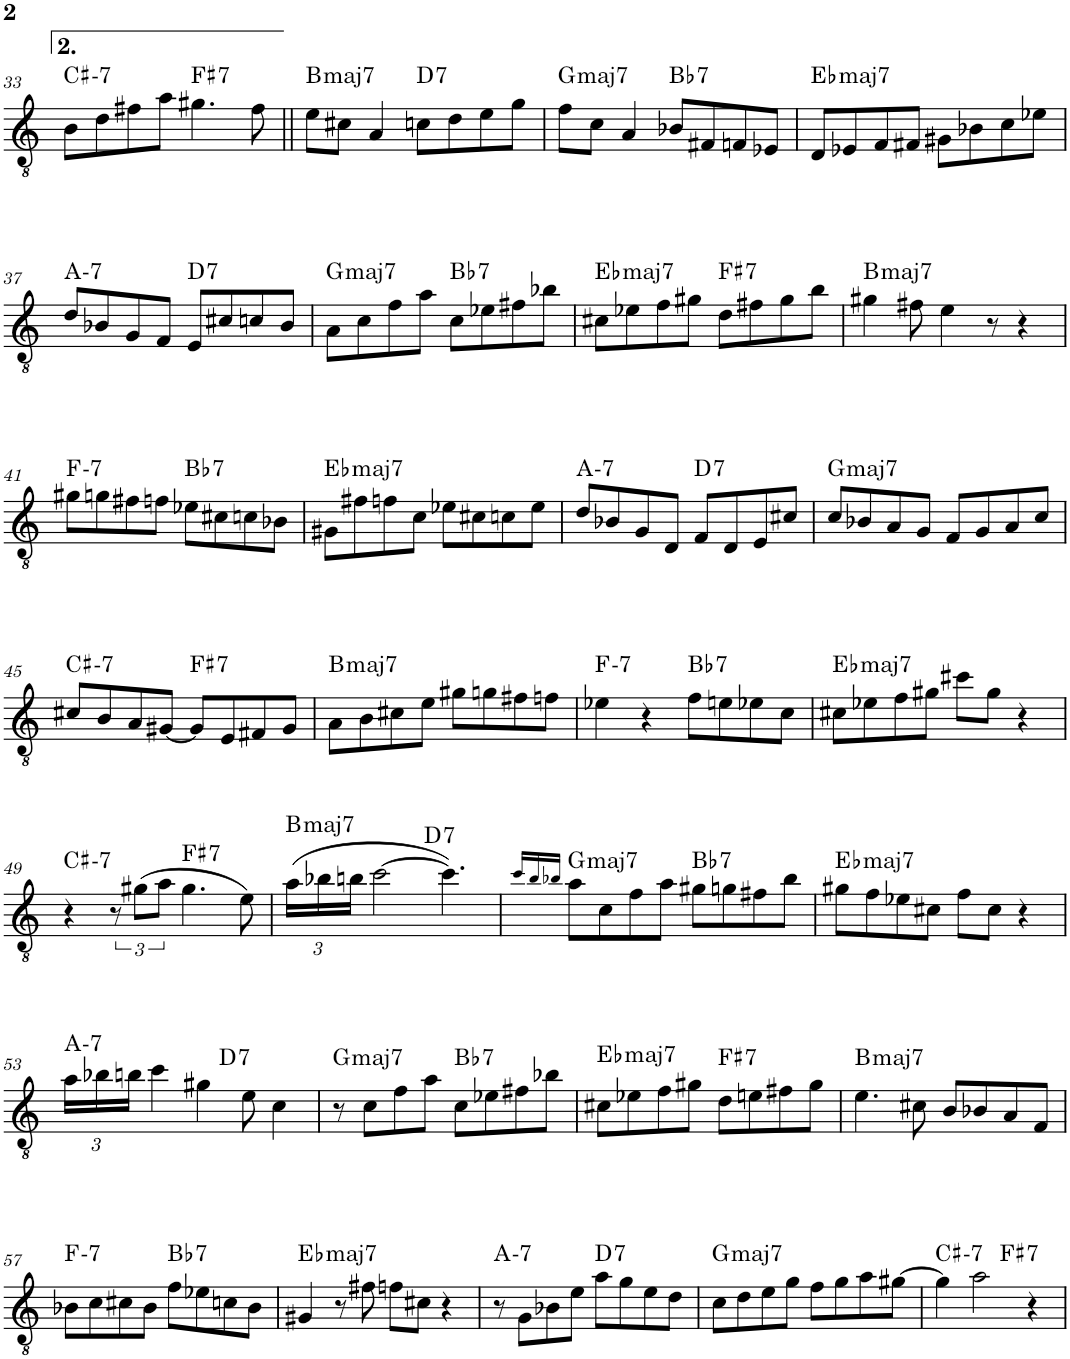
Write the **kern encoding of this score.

**kern	**harte
*part1	*part1
*staff1	*
*I"Tenor Saxophone	*
*I'T. Sax.	*
!!LO:PB:g=z
*clefGv2	*
*ITrd8c14	*
*k[]	*
*M4/4	*
*met(c)	*
=33	=33
!	!LO:H:kt=7
8B\L	C#:min7
8d\	.
8f#X\	.
8a\J	.
!	!LO:H:kt=7
4.g#X\	F#:7
8f#\	.
=34||	=34||
!	!LO:H:kt=maj7
8e\L	B:maj7
8c#X\J	.
4A/	.
!	!LO:H:kt=7
8cn\L	D:7
8d\	.
8e\	.
8g\J	.
=35	=35
!	!LO:H:kt=maj7
8f\L	G:maj7
8c\J	.
4A/	.
!	!LO:H:kt=7
8B-X/L	Bb:7
8F#X/	.
8Fn/	.
8E-X/J	.
=36	=36
!	!LO:H:kt=maj7
8D/L	Eb:maj7
8E-X/	.
8F/	.
8F#X/J	.
8G#X\L	.
8B-X\	.
8c\	.
8e-X\J	.
!!LO:LB:g=z
=37	=37
!	!LO:H:kt=7
8d/L	A:min7
8B-X/	.
8G/	.
8F/J	.
!	!LO:H:kt=7
8E/L	D:7
8c#X/	.
8cn/	.
8B-/J	.
=38	=38
!	!LO:H:kt=maj7
8A\L	G:maj7
8c\	.
8f\	.
8a\J	.
!	!LO:H:kt=7
8c\L	Bb:7
8e-X\	.
8f#X\	.
8b-X\J	.
=39	=39
!	!LO:H:kt=maj7
8c#X\L	Eb:maj7
8e-X\	.
8f\	.
8g#X\J	.
!	!LO:H:kt=7
8d\L	F#:7
8f#X\	.
8g#\	.
8b\J	.
=40	=40
!	!LO:H:kt=maj7
4g#X\	B:maj7
8f#X\	.
4e\	.
8r	.
4r	.
!!LO:LB:g=z
=41	=41
!	!LO:H:kt=7
8g#X\L	F:min7
8gn\	.
8f#X\	.
8fn\J	.
!	!LO:H:kt=7
8e-X\L	Bb:7
8c#X\	.
8cn\	.
8B-X\J	.
=42	=42
!	!LO:H:kt=maj7
8G#X\L	Eb:maj7
8f#X\	.
8fn\	.
8c\J	.
8e-X\L	.
8c#X\	.
8cn\	.
8e-\J	.
=43	=43
!	!LO:H:kt=7
8d/L	A:min7
8B-X/	.
8G/	.
8D/J	.
!	!LO:H:kt=7
8F/L	D:7
8D/	.
8E/	.
8c#X/J	.
=44	=44
!	!LO:H:kt=maj7
8c/L	G:maj7
8B-X/	.
8A/	.
8G/J	.
8F/L	.
8G/	.
8A/	.
8c/J	.
!!LO:LB:g=z
=45	=45
!	!LO:H:kt=7
8c#X/L	C#:min7
8B/	.
8A/	.
[8G#X/J	.
!	!LO:H:kt=7
8G#/L]	F#:7
8E/	.
8F#X/	.
8G#/J	.
=46	=46
!	!LO:H:kt=maj7
8A\L	B:maj7
8B\	.
8c#X\	.
8e\J	.
8g#X\L	.
8gn\	.
8f#X\	.
8fn\J	.
=47	=47
!	!LO:H:kt=7
4e-X\	F:min7
4r	.
!	!LO:H:kt=7
8f\L	Bb:7
8en\	.
8e-X\	.
8c\J	.
=48	=48
!	!LO:H:kt=maj7
8c#X\L	Eb:maj7
8e-X\	.
8f\	.
8g#X\J	.
8cc#X\L	.
8g#\J	.
4r	.
!!LO:LB:g=z
=49	=49
!	!LO:H:kt=7
4r	C#:min7
12r	.
(12g#X\L	.
12a\J	.
!	!LO:H:kt=7
4.g#\	F#:7
8e\)	.
=50	=50
*Xbrackettup	*
!	!LO:H:kt=maj7
*^	*
(24a\LL	2ryy	B:maj7
24b-X\	.	.
24bn\JJ	.	.
[2cc\	.	.
!	!	!LO:H:kt=7
.	2ryy	D:7
4.cc\])	.	.
*v	*v	*
=51	=51
16qcc/LL	.
16qb/	.
16qb-X/JJ	.
!	!LO:H:kt=maj7
8a\L	G:maj7
8c\	.
8f\	.
8a\J	.
!	!LO:H:kt=7
8g#X\L	Bb:7
8gn\	.
8f#X\	.
8b-\J	.
=52	=52
!	!LO:H:kt=maj7
8g#X\L	Eb:maj7
8f\	.
8e-X\	.
8c#X\J	.
8f\L	.
8c#\J	.
4r	.
!!LO:LB:g=z
=53	=53
!	!LO:H:kt=7
*^	*
24a\LL	2ryy	A:min7
24b-X\	.	.
24bn\JJ	.	.
4cc\	.	.
4g#X\	.	.
!	!	!LO:H:kt=7
.	2ryy	D:7
8e\	.	.
4c\	.	.
=54	=54	=54
!	!	!LO:H:kt=maj7
*v	*v	*
8r	G:maj7
8c\L	.
8f\	.
8a\J	.
!	!LO:H:kt=7
8c\L	Bb:7
8e-X\	.
8f#X\	.
8b-X\J	.
=55	=55
!	!LO:H:kt=maj7
8c#X\L	Eb:maj7
8e-X\	.
8f\	.
8g#X\J	.
!	!LO:H:kt=7
8d\L	F#:7
8en\	.
8f#X\	.
8g#\J	.
=56	=56
!	!LO:H:kt=maj7
4.e\	B:maj7
8c#X\	.
8B/L	.
8B-X/	.
8A/	.
8F/J	.
!!LO:LB:g=z
=57	=57
!	!LO:H:kt=7
8B-X\L	F:min7
8c\	.
8c#X\	.
8B-\J	.
!	!LO:H:kt=7
8f\L	Bb:7
8e-X\	.
8cn\	.
8B-\J	.
=58	=58
!	!LO:H:kt=maj7
4G#X/	Eb:maj7
8r	.
8f#X\	.
8fn\L	.
8c#X\J	.
4r	.
=59	=59
!	!LO:H:kt=7
8r	A:min7
8G\L	.
8B-X\	.
8e\J	.
!	!LO:H:kt=7
8a\L	D:7
8g\	.
8e\	.
8d\J	.
=60	=60
!	!LO:H:kt=maj7
8c\L	G:maj7
8d\	.
8e\	.
8g\J	.
8f\L	.
8g\	.
8a\	.
[8g#X\J	.
=61	=61
!	!LO:H:kt=7
*^	*
4g#\]	2ryy	C#:min7
2a\	.	.
!	!	!LO:H:kt=7
.	2ryy	F#:7
4r	.	.
*v	*v	*
=	=
*-	*-
